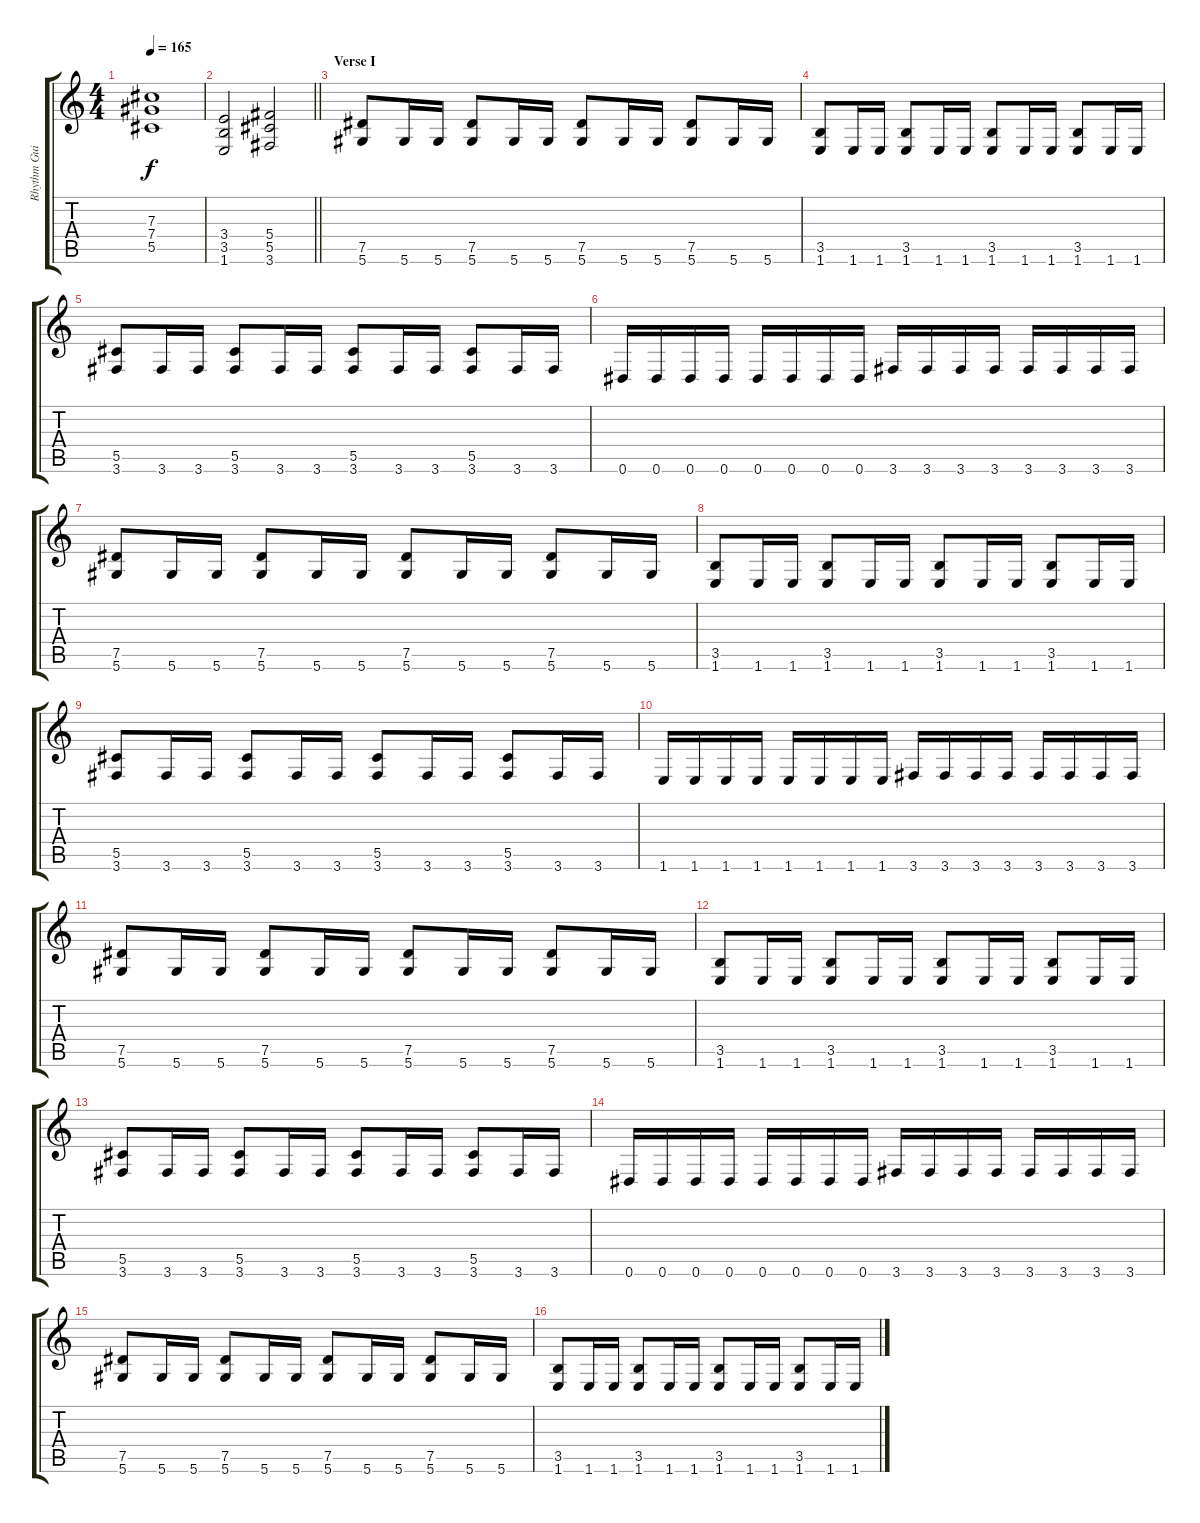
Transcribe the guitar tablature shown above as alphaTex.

\track ("Rhythm Guitar" "Rhythm Gui") {instrument overdrivenguitar}
\staff {score tabs}
\tuning (Eb4 Bb3 Gb3 Db3 Ab2 Eb2) {hide}
\ts (4 4)
\tempo 165
\clef g2
\ks c
(7.3 7.4 5.5).1{dy f} |
\barLineRight lightlight
(3.4 3.5 1.6).2 (5.4 5.5 3.6).2 |
\section ("" "Verse I")
(7.5 5.6).8 5.6.16 5.6.16 (7.5 5.6).8 5.6.16 5.6.16 (7.5 5.6).8 5.6.16 5.6.16 (7.5 5.6).8 5.6.16 5.6.16 |
(3.5 1.6).8 1.6.16 1.6.16 (3.5 1.6).8 1.6.16 1.6.16 (3.5 1.6).8 1.6.16 1.6.16 (3.5 1.6).8 1.6.16 1.6.16 |
(5.5 3.6).8 3.6.16 3.6.16 (5.5 3.6).8 3.6.16 3.6.16 (5.5 3.6).8 3.6.16 3.6.16 (5.5 3.6).8 3.6.16 3.6.16 |
0.6.16 0.6.16 0.6.16 0.6.16 0.6.16 0.6.16 0.6.16 0.6.16 3.6.16 3.6.16 3.6.16 3.6.16 3.6.16 3.6.16 3.6.16 3.6.16 |
(7.5 5.6).8 5.6.16 5.6.16 (7.5 5.6).8 5.6.16 5.6.16 (7.5 5.6).8 5.6.16 5.6.16 (7.5 5.6).8 5.6.16 5.6.16 |
(3.5 1.6).8 1.6.16 1.6.16 (3.5 1.6).8 1.6.16 1.6.16 (3.5 1.6).8 1.6.16 1.6.16 (3.5 1.6).8 1.6.16 1.6.16 |
(5.5 3.6).8 3.6.16 3.6.16 (5.5 3.6).8 3.6.16 3.6.16 (5.5 3.6).8 3.6.16 3.6.16 (5.5 3.6).8 3.6.16 3.6.16 |
1.6.16 1.6.16 1.6.16 1.6.16 1.6.16 1.6.16 1.6.16 1.6.16 3.6.16 3.6.16 3.6.16 3.6.16 3.6.16 3.6.16 3.6.16 3.6.16 |
(7.5 5.6).8 5.6.16 5.6.16 (7.5 5.6).8 5.6.16 5.6.16 (7.5 5.6).8 5.6.16 5.6.16 (7.5 5.6).8 5.6.16 5.6.16 |
(3.5 1.6).8 1.6.16 1.6.16 (3.5 1.6).8 1.6.16 1.6.16 (3.5 1.6).8 1.6.16 1.6.16 (3.5 1.6).8 1.6.16 1.6.16 |
(5.5 3.6).8 3.6.16 3.6.16 (5.5 3.6).8 3.6.16 3.6.16 (5.5 3.6).8 3.6.16 3.6.16 (5.5 3.6).8 3.6.16 3.6.16 |
0.6.16 0.6.16 0.6.16 0.6.16 0.6.16 0.6.16 0.6.16 0.6.16 3.6.16 3.6.16 3.6.16 3.6.16 3.6.16 3.6.16 3.6.16 3.6.16 |
(7.5 5.6).8 5.6.16 5.6.16 (7.5 5.6).8 5.6.16 5.6.16 (7.5 5.6).8 5.6.16 5.6.16 (7.5 5.6).8 5.6.16 5.6.16 |
(3.5 1.6).8 1.6.16 1.6.16 (3.5 1.6).8 1.6.16 1.6.16 (3.5 1.6).8 1.6.16 1.6.16 (3.5 1.6).8 1.6.16 1.6.16
